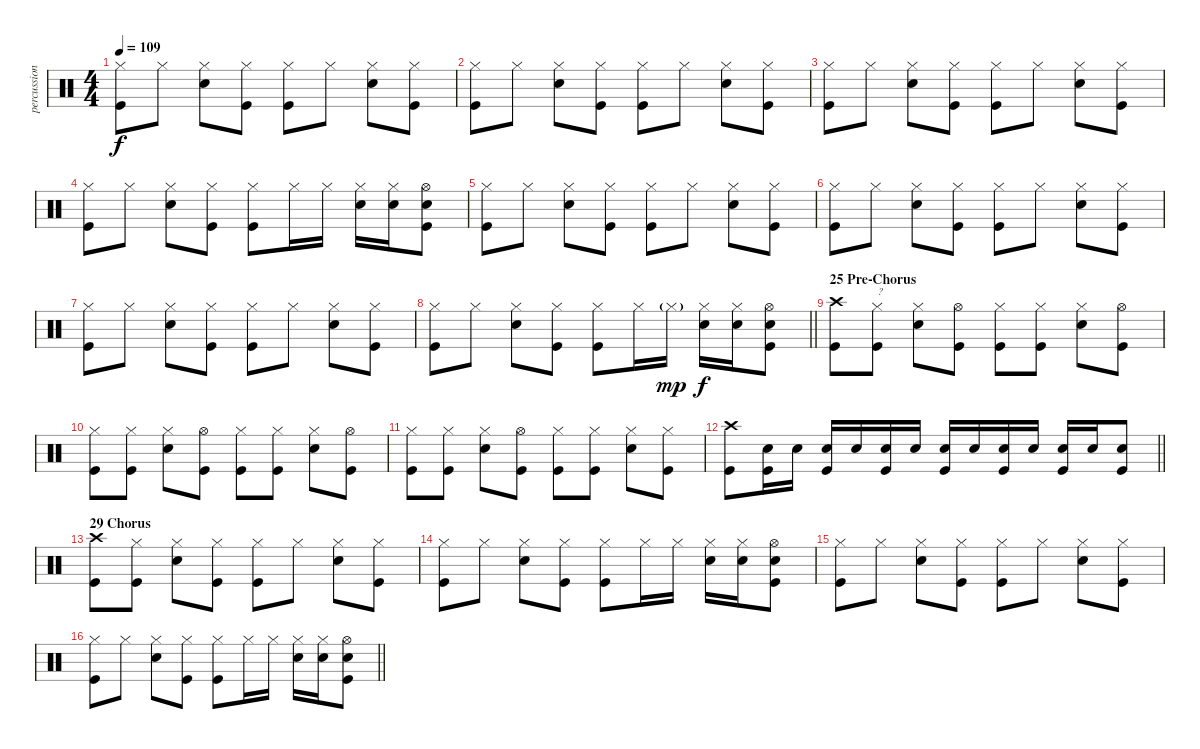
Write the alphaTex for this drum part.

\track ("percussion" "percussion") {instrument percussion}
\staff {score}
\articulation defaults
\ts (4 4)
\tempo 109
\clef neutral
\ks c
("Hi-Hat (closed)" "Kick (hit)").8{dy f} "Hi-Hat (closed)".8 ("Electric Snare (hit)" "Hi-Hat (closed)").8 ("Hi-Hat (closed)" "Kick (hit)").8 ("Hi-Hat (closed)" "Kick (hit)").8 "Hi-Hat (closed)".8 ("Electric Snare (hit)" "Hi-Hat (closed)").8 ("Hi-Hat (closed)" "Kick (hit)").8 |
("Hi-Hat (closed)" "Kick (hit)").8 "Hi-Hat (closed)".8 ("Electric Snare (hit)" "Hi-Hat (closed)").8 ("Hi-Hat (closed)" "Kick (hit)").8 ("Hi-Hat (closed)" "Kick (hit)").8 "Hi-Hat (closed)".8 ("Electric Snare (hit)" "Hi-Hat (closed)").8 ("Hi-Hat (closed)" "Kick (hit)").8 |
("Hi-Hat (closed)" "Kick (hit)").8 "Hi-Hat (closed)".8 ("Electric Snare (hit)" "Hi-Hat (closed)").8 ("Hi-Hat (closed)" "Kick (hit)").8 ("Hi-Hat (closed)" "Kick (hit)").8 "Hi-Hat (closed)".8 ("Electric Snare (hit)" "Hi-Hat (closed)").8 ("Hi-Hat (closed)" "Kick (hit)").8 |
("Hi-Hat (closed)" "Kick (hit)").8 "Hi-Hat (closed)".8 ("Electric Snare (hit)" "Hi-Hat (closed)").8 ("Hi-Hat (closed)" "Kick (hit)").8 ("Hi-Hat (closed)" "Kick (hit)").8 "Hi-Hat (closed)".16 "Hi-Hat (closed)".16 ("Electric Snare (hit)" "Hi-Hat (closed)").16 ("Electric Snare (hit)" "Hi-Hat (closed)").16 ("Electric Snare (hit)" "Hi-Hat (open)" "Kick (hit)").8 |
("Hi-Hat (closed)" "Kick (hit)").8 "Hi-Hat (closed)".8 ("Electric Snare (hit)" "Hi-Hat (closed)").8 ("Hi-Hat (closed)" "Kick (hit)").8 ("Hi-Hat (closed)" "Kick (hit)").8 "Hi-Hat (closed)".8 ("Electric Snare (hit)" "Hi-Hat (closed)").8 ("Hi-Hat (closed)" "Kick (hit)").8 |
("Hi-Hat (closed)" "Kick (hit)").8 "Hi-Hat (closed)".8 ("Electric Snare (hit)" "Hi-Hat (closed)").8 ("Hi-Hat (closed)" "Kick (hit)").8 ("Hi-Hat (closed)" "Kick (hit)").8 "Hi-Hat (closed)".8 ("Electric Snare (hit)" "Hi-Hat (closed)").8 ("Hi-Hat (closed)" "Kick (hit)").8 |
("Hi-Hat (closed)" "Kick (hit)").8 "Hi-Hat (closed)".8 ("Electric Snare (hit)" "Hi-Hat (closed)").8 ("Hi-Hat (closed)" "Kick (hit)").8 ("Hi-Hat (closed)" "Kick (hit)").8 "Hi-Hat (closed)".8 ("Electric Snare (hit)" "Hi-Hat (closed)").8 ("Hi-Hat (closed)" "Kick (hit)").8 |
\barLineRight lightlight
("Hi-Hat (closed)" "Kick (hit)").8 "Hi-Hat (closed)".8 ("Electric Snare (hit)" "Hi-Hat (closed)").8 ("Hi-Hat (closed)" "Kick (hit)").8 ("Hi-Hat (closed)" "Kick (hit)").8 "Hi-Hat (closed)".16 "Hi-Hat (closed)"{g}.16{dy mp} ("Electric Snare (hit)" "Hi-Hat (closed)").16{dy f} ("Electric Snare (hit)" "Hi-Hat (closed)").16 ("Electric Snare (hit)" "Hi-Hat (open)" "Kick (hit)").8 |
\section ("" "25 Pre-Chorus")
("Crash high (hit)" "Kick (hit)").8 ("Hi-Hat (closed)" "Kick (hit)").8{txt "?"} ("Electric Snare (hit)" "Hi-Hat (closed)").8 ("Hi-Hat (open)" "Kick (hit)").8 ("Hi-Hat (closed)" "Kick (hit)").8 ("Hi-Hat (closed)" "Kick (hit)").8 ("Electric Snare (hit)" "Hi-Hat (closed)").8 ("Hi-Hat (open)" "Kick (hit)").8 |
("Hi-Hat (closed)" "Kick (hit)").8 ("Hi-Hat (closed)" "Kick (hit)").8 ("Electric Snare (hit)" "Hi-Hat (closed)").8 ("Hi-Hat (open)" "Kick (hit)").8 ("Hi-Hat (closed)" "Kick (hit)").8 ("Hi-Hat (closed)" "Kick (hit)").8 ("Electric Snare (hit)" "Hi-Hat (closed)").8 ("Hi-Hat (open)" "Kick (hit)").8 |
("Hi-Hat (closed)" "Kick (hit)").8 ("Hi-Hat (closed)" "Kick (hit)").8 ("Electric Snare (hit)" "Hi-Hat (closed)").8 ("Hi-Hat (open)" "Kick (hit)").8 ("Hi-Hat (closed)" "Kick (hit)").8 ("Hi-Hat (closed)" "Kick (hit)").8 ("Electric Snare (hit)" "Hi-Hat (closed)").8 ("Hi-Hat (closed)" "Kick (hit)").8 |
\barLineRight lightlight
("Crash high (hit)" "Kick (hit)").8 ("Electric Snare (hit)" "Kick (hit)").16 "Electric Snare (hit)".16 ("Electric Snare (hit)" "Kick (hit)").16 "Electric Snare (hit)".16 ("Electric Snare (hit)" "Kick (hit)").16 "Electric Snare (hit)".16 ("Electric Snare (hit)" "Kick (hit)").16 "Electric Snare (hit)".16 ("Electric Snare (hit)" "Kick (hit)").16 "Electric Snare (hit)".16 ("Electric Snare (hit)" "Kick (hit)").16 "Electric Snare (hit)".16 ("Electric Snare (hit)" "Kick (hit)").8 |
\section ("" "29 Chorus")
("Crash high (hit)" "Kick (hit)").8 ("Hi-Hat (closed)" "Kick (hit)").8 ("Electric Snare (hit)" "Hi-Hat (closed)").8 ("Hi-Hat (closed)" "Kick (hit)").8 ("Hi-Hat (closed)" "Kick (hit)").8 "Hi-Hat (closed)".8 ("Electric Snare (hit)" "Hi-Hat (closed)").8 ("Hi-Hat (closed)" "Kick (hit)").8 |
("Hi-Hat (closed)" "Kick (hit)").8 "Hi-Hat (closed)".8 ("Electric Snare (hit)" "Hi-Hat (closed)").8 ("Hi-Hat (closed)" "Kick (hit)").8 ("Hi-Hat (closed)" "Kick (hit)").8 "Hi-Hat (closed)".16 "Hi-Hat (closed)".16 ("Electric Snare (hit)" "Hi-Hat (closed)").16 ("Electric Snare (hit)" "Hi-Hat (closed)").16 ("Electric Snare (hit)" "Hi-Hat (open)" "Kick (hit)").8 |
("Hi-Hat (closed)" "Kick (hit)").8 "Hi-Hat (closed)".8 ("Electric Snare (hit)" "Hi-Hat (closed)").8 ("Hi-Hat (closed)" "Kick (hit)").8 ("Hi-Hat (closed)" "Kick (hit)").8 "Hi-Hat (closed)".8 ("Electric Snare (hit)" "Hi-Hat (closed)").8 ("Hi-Hat (closed)" "Kick (hit)").8 |
\barLineRight lightlight
("Hi-Hat (closed)" "Kick (hit)").8 "Hi-Hat (closed)".8 ("Electric Snare (hit)" "Hi-Hat (closed)").8 ("Hi-Hat (closed)" "Kick (hit)").8 ("Hi-Hat (closed)" "Kick (hit)").8 "Hi-Hat (closed)".16 "Hi-Hat (closed)".16 ("Electric Snare (hit)" "Hi-Hat (closed)").16 ("Electric Snare (hit)" "Hi-Hat (closed)").16 ("Electric Snare (hit)" "Hi-Hat (open)" "Kick (hit)").8
